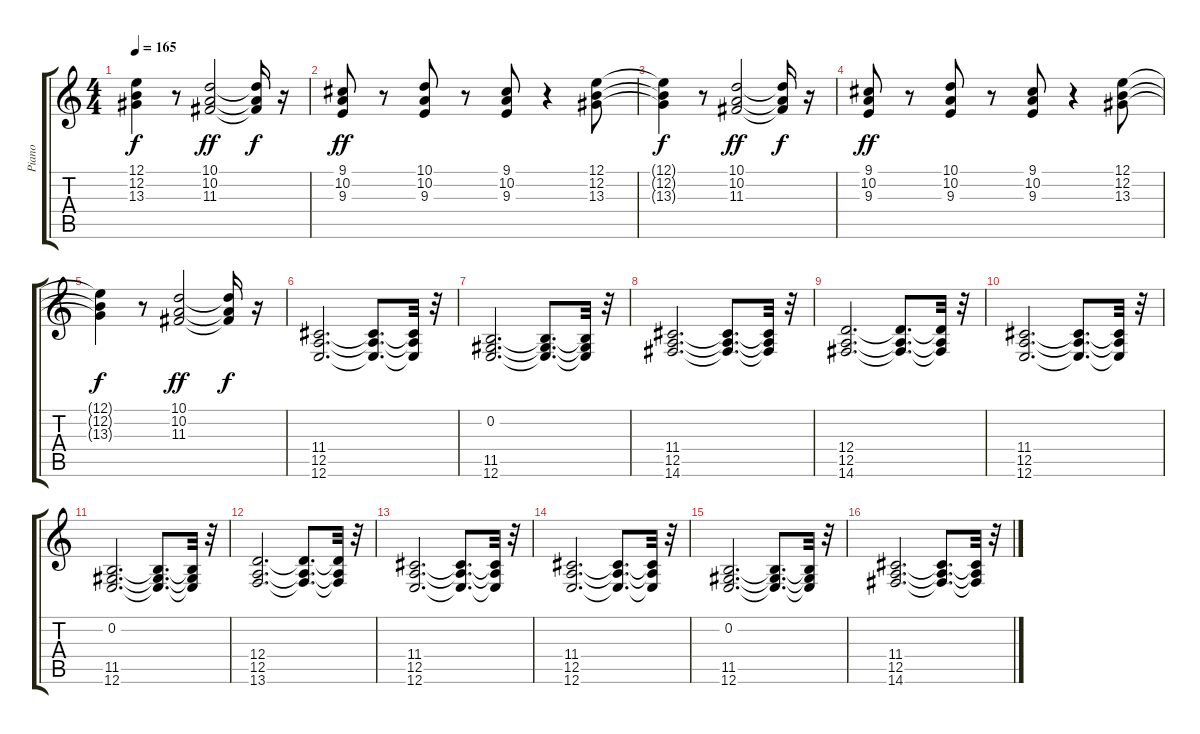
\track ("Piano" "Piano") {instrument brightacousticpiano}
\staff {score tabs}
\tuning (E4 B3 G3 D3 A2 E2) {hide}
\ts (4 4)
\tempo 165
\clef g2
\ks c
(12.1{t} 12.2{t} 13.3{t}).4{dy f} r.8 (10.1 10.2 11.3).2{dy ff} (10.1{t} 10.2{t} 11.3{t}).16{dy f} r.16 |
(9.1 10.2 9.3).8{dy ff} r.8 (10.1 10.2 9.3).8 r.8 (9.1 10.2 9.3).8 r.4 (12.1 12.2 13.3).8 |
(12.1{t} 12.2{t} 13.3{t}).4{dy f} r.8 (10.1 10.2 11.3).2{dy ff} (10.1{t} 10.2{t} 11.3{t}).16{dy f} r.16 |
(9.1 10.2 9.3).8{dy ff} r.8 (10.1 10.2 9.3).8 r.8 (9.1 10.2 9.3).8 r.4 (12.1 12.2 13.3).8 |
(12.1{t} 12.2{t} 13.3{t}).4{dy f} r.8 (10.1 10.2 11.3).2{dy ff} (10.1{t} 10.2{t} 11.3{t}).16{dy f} r.16 |
(11.4 12.5 12.6).2{d} (11.4{t} 12.5{t} 12.6{t}).8{d} (11.4{t} 12.5{t} 12.6{t}).32 r.32 |
(0.2 11.5 12.6).2{d} (0.2{t} 11.5{t} 12.6{t}).8{d} (0.2{t} 11.5{t} 12.6{t}).32 r.32 |
(11.4 12.5 14.6).2{d} (11.4{t} 12.5{t} 14.6{t}).8{d} (11.4{t} 12.5{t} 14.6{t}).32 r.32 |
(12.4 12.5 14.6).2{d} (12.4{t} 12.5{t} 14.6{t}).8{d} (12.4{t} 12.5{t} 14.6{t}).32 r.32 |
(11.4 12.5 12.6).2{d} (11.4{t} 12.5{t} 12.6{t}).8{d} (11.4{t} 12.5{t} 12.6{t}).32 r.32 |
(0.2 11.5 12.6).2{d} (0.2{t} 11.5{t} 12.6{t}).8{d} (0.2{t} 11.5{t} 12.6{t}).32 r.32 |
(12.4 12.5 13.6).2{d} (12.4{t} 12.5{t} 13.6{t}).8{d} (12.4{t} 12.5{t} 13.6{t}).32 r.32 |
(11.4 12.5 12.6).2{d} (11.4{t} 12.5{t} 12.6{t}).8{d} (11.4{t} 12.5{t} 12.6{t}).32 r.32 |
(11.4 12.5 12.6).2{d} (11.4{t} 12.5{t} 12.6{t}).8{d} (11.4{t} 12.5{t} 12.6{t}).32 r.32 |
(0.2 11.5 12.6).2{d} (0.2{t} 11.5{t} 12.6{t}).8{d} (0.2{t} 11.5{t} 12.6{t}).32 r.32 |
(11.4 12.5 14.6).2{d} (11.4{t} 12.5{t} 14.6{t}).8{d} (11.4{t} 12.5{t} 14.6{t}).32 r.32
